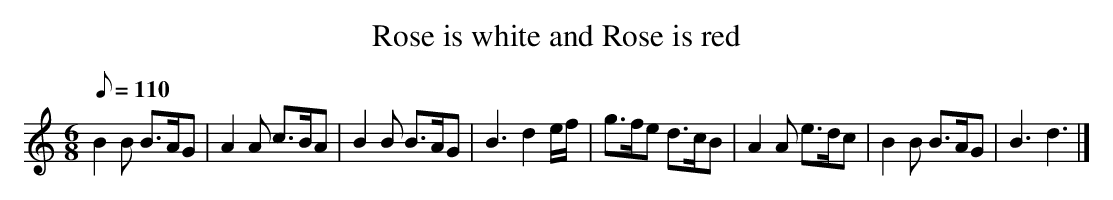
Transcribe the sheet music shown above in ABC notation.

X:1
T:Rose is white and Rose is red
M:6/8
L:1/8
Q:110
K:GMix
B2B B>AG|A2A c>BA|B2B B>AG|B3 d2e/2f/2|g>fe d>cB|A2A e>dc|B2B B>AG|B3 d3 |]
